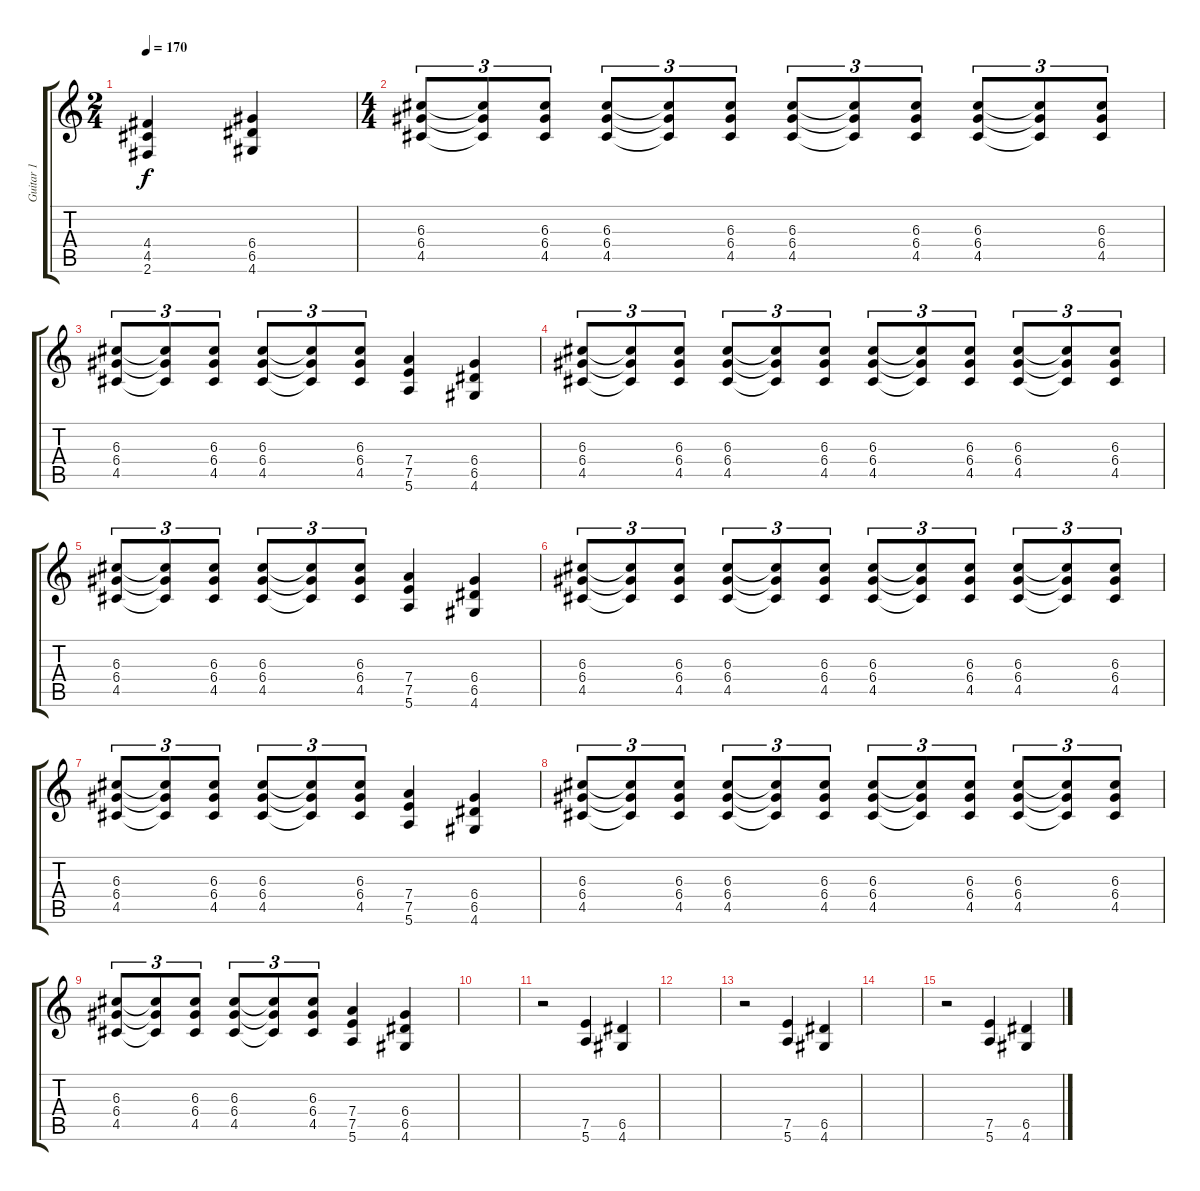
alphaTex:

\track ("Guitar 1" "Guitar 1") {instrument distortionguitar}
\staff {score tabs}
\tuning (E4 B3 G3 D3 A2 E2) {hide}
\ts (2 4)
\tempo 170
\clef g2
\ks c
(4.4 4.5 2.6).4{dy f} (6.4 6.5 4.6).4 |
\ts (4 4)
(6.3 6.4 4.5).8{tu (3 2)} (6.3{t} 6.4{t} 4.5{t}).8{tu (3 2)} (6.3 6.4 4.5).8{tu (3 2)} (6.3 6.4 4.5).8{tu (3 2)} (6.3{t} 6.4{t} 4.5{t}).8{tu (3 2)} (6.3 6.4 4.5).8{tu (3 2)} (6.3 6.4 4.5).8{tu (3 2)} (6.3{t} 6.4{t} 4.5{t}).8{tu (3 2)} (6.3 6.4 4.5).8{tu (3 2)} (6.3 6.4 4.5).8{tu (3 2)} (6.3{t} 6.4{t} 4.5{t}).8{tu (3 2)} (6.3 6.4 4.5).8{tu (3 2)} |
(6.3 6.4 4.5).8{tu (3 2)} (6.3{t} 6.4{t} 4.5{t}).8{tu (3 2)} (6.3 6.4 4.5).8{tu (3 2)} (6.3 6.4 4.5).8{tu (3 2)} (6.3{t} 6.4{t} 4.5{t}).8{tu (3 2)} (6.3 6.4 4.5).8{tu (3 2)} (7.4 7.5 5.6).4 (6.4 6.5 4.6).4 |
(6.3 6.4 4.5).8{tu (3 2)} (6.3{t} 6.4{t} 4.5{t}).8{tu (3 2)} (6.3 6.4 4.5).8{tu (3 2)} (6.3 6.4 4.5).8{tu (3 2)} (6.3{t} 6.4{t} 4.5{t}).8{tu (3 2)} (6.3 6.4 4.5).8{tu (3 2)} (6.3 6.4 4.5).8{tu (3 2)} (6.3{t} 6.4{t} 4.5{t}).8{tu (3 2)} (6.3 6.4 4.5).8{tu (3 2)} (6.3 6.4 4.5).8{tu (3 2)} (6.3{t} 6.4{t} 4.5{t}).8{tu (3 2)} (6.3 6.4 4.5).8{tu (3 2)} |
(6.3 6.4 4.5).8{tu (3 2)} (6.3{t} 6.4{t} 4.5{t}).8{tu (3 2)} (6.3 6.4 4.5).8{tu (3 2)} (6.3 6.4 4.5).8{tu (3 2)} (6.3{t} 6.4{t} 4.5{t}).8{tu (3 2)} (6.3 6.4 4.5).8{tu (3 2)} (7.4 7.5 5.6).4 (6.4 6.5 4.6).4 |
(6.3 6.4 4.5).8{tu (3 2)} (6.3{t} 6.4{t} 4.5{t}).8{tu (3 2)} (6.3 6.4 4.5).8{tu (3 2)} (6.3 6.4 4.5).8{tu (3 2)} (6.3{t} 6.4{t} 4.5{t}).8{tu (3 2)} (6.3 6.4 4.5).8{tu (3 2)} (6.3 6.4 4.5).8{tu (3 2)} (6.3{t} 6.4{t} 4.5{t}).8{tu (3 2)} (6.3 6.4 4.5).8{tu (3 2)} (6.3 6.4 4.5).8{tu (3 2)} (6.3{t} 6.4{t} 4.5{t}).8{tu (3 2)} (6.3 6.4 4.5).8{tu (3 2)} |
(6.3 6.4 4.5).8{tu (3 2)} (6.3{t} 6.4{t} 4.5{t}).8{tu (3 2)} (6.3 6.4 4.5).8{tu (3 2)} (6.3 6.4 4.5).8{tu (3 2)} (6.3{t} 6.4{t} 4.5{t}).8{tu (3 2)} (6.3 6.4 4.5).8{tu (3 2)} (7.4 7.5 5.6).4 (6.4 6.5 4.6).4 |
(6.3 6.4 4.5).8{tu (3 2)} (6.3{t} 6.4{t} 4.5{t}).8{tu (3 2)} (6.3 6.4 4.5).8{tu (3 2)} (6.3 6.4 4.5).8{tu (3 2)} (6.3{t} 6.4{t} 4.5{t}).8{tu (3 2)} (6.3 6.4 4.5).8{tu (3 2)} (6.3 6.4 4.5).8{tu (3 2)} (6.3{t} 6.4{t} 4.5{t}).8{tu (3 2)} (6.3 6.4 4.5).8{tu (3 2)} (6.3 6.4 4.5).8{tu (3 2)} (6.3{t} 6.4{t} 4.5{t}).8{tu (3 2)} (6.3 6.4 4.5).8{tu (3 2)} |
(6.3 6.4 4.5).8{tu (3 2)} (6.3{t} 6.4{t} 4.5{t}).8{tu (3 2)} (6.3 6.4 4.5).8{tu (3 2)} (6.3 6.4 4.5).8{tu (3 2)} (6.3{t} 6.4{t} 4.5{t}).8{tu (3 2)} (6.3 6.4 4.5).8{tu (3 2)} (7.4 7.5 5.6).4 (6.4 6.5 4.6).4 |
|
r.2 (7.5 5.6).4 (6.5 4.6).4 |
|
r.2 (7.5 5.6).4 (6.5 4.6).4 |
|
r.2 (7.5 5.6).4 (6.5 4.6).4
